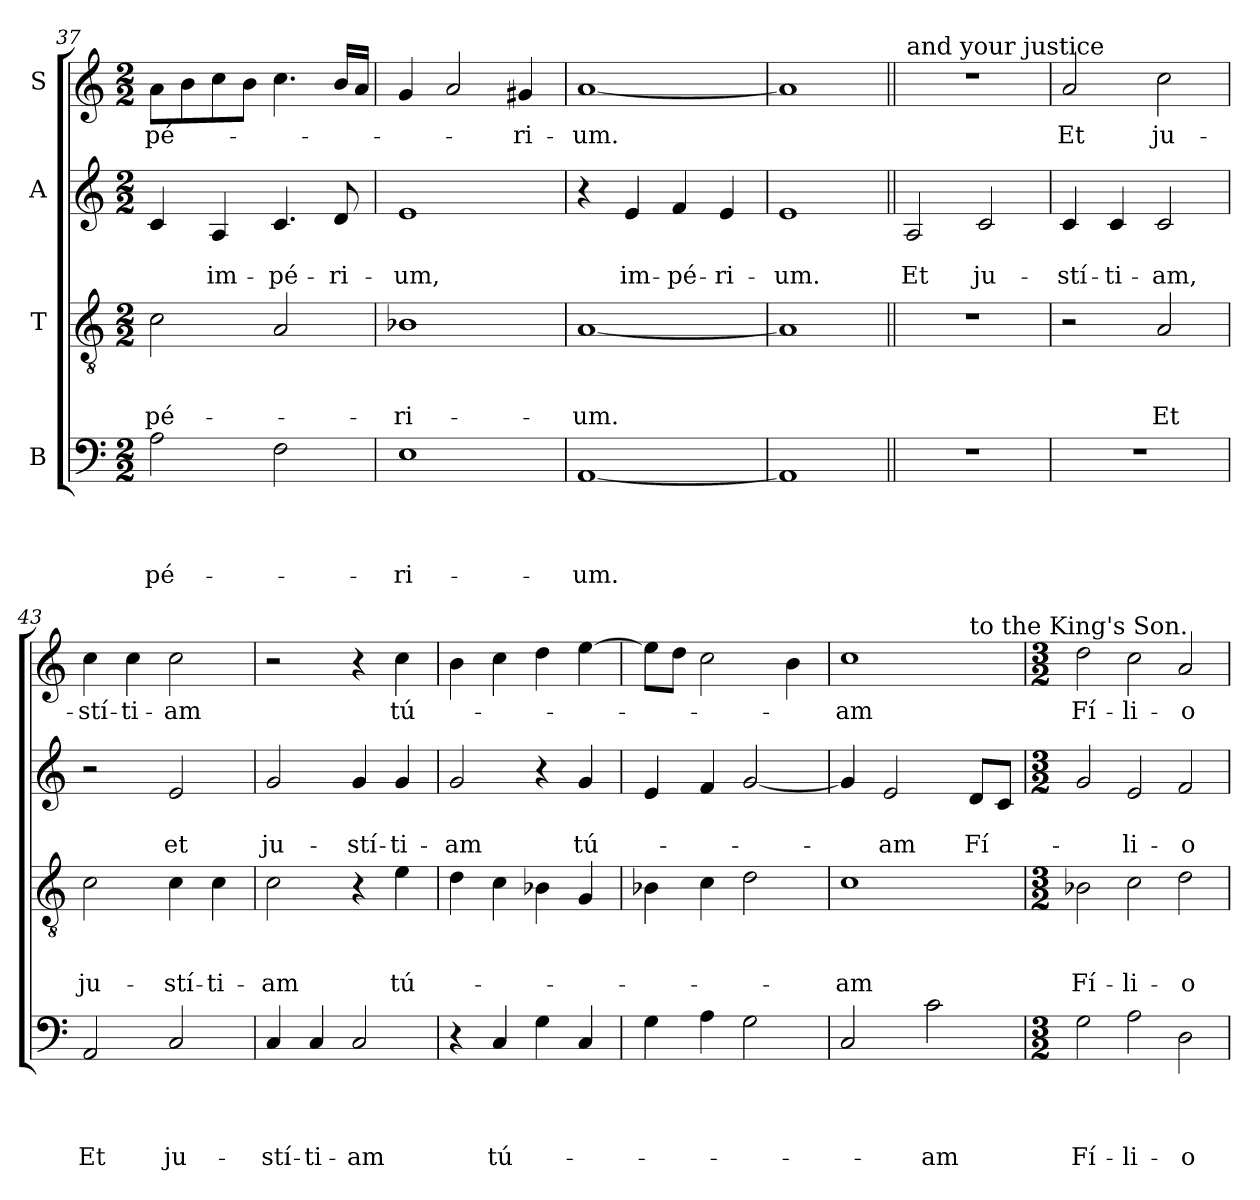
**kern	**text	**text	**text	**text	**kern	**text	**text	**text	**kern	**text	**text	**kern	**text
*part4	*part4	*part4	*part4	*part4	*part3	*part3	*part3	*part3	*part2	*part2	*part2	*part1	*part1
*staff4	*staff4	*staff4	*staff4	*staff4	*staff3	*staff3	*staff3	*staff3	*staff2	*staff2	*staff2	*staff1	*staff1
*I"B	*	*	*	*	*I"T	*	*	*	*I"A	*	*	*I"S	*
*clefF4	*	*	*	*	*clefGv2	*	*	*	*clefG2	*	*	*clefG2	*
*k[]	*	*	*	*	*k[]	*	*	*	*k[]	*	*	*k[]	*
*C:	*	*	*	*	*C:	*	*	*	*C:	*	*	*C:	*
*M2/2	*	*	*	*	*M2/2	*	*	*	*M2/2	*	*	*M2/2	*
=37	=37	=37	=37	=37	=37	=37	=37	=37	=37	=37	=37	=37	=37
!	!	!	!	!LO:LY:b	!	!	!	!LO:LY:b	!	!	!	!	!LO:LY:b
2A\	.	.	.	-pé-	2c\	.	.	-pé-	4c/	.	.	8a\L	-pé-
.	.	.	.	.	.	.	.	.	.	.	.	8b\	.
!	!	!	!	!	!	!	!	!	!	!	!LO:LY:b	!	!
.	.	.	.	.	.	.	.	.	4A/	.	im-	8cc\	.
.	.	.	.	.	.	.	.	.	.	.	.	8b\J	.
!	!	!	!	!	!	!	!	!	!	!	!LO:LY:b	!	!
2F\	.	.	.	.	2A/	.	.	.	4.c/	.	-pé-	4.cc\	.
!	!	!	!	!	!	!	!	!	!	!	!LO:LY:b	!	!
.	.	.	.	.	.	.	.	.	8d/	.	-ri-	16b/LL	.
.	.	.	.	.	.	.	.	.	.	.	.	16a/JJ	.
=38	=38	=38	=38	=38	=38	=38	=38	=38	=38	=38	=38	=38	=38
!	!	!	!	!LO:LY:b	!	!	!	!LO:LY:b	!	!	!LO:LY:b	!	!
1E	.	.	.	-ri-	1B-	.	.	-ri-	1e	.	-um,	4g/	.
.	.	.	.	.	.	.	.	.	.	.	.	2a/	.
!	!	!	!	!	!	!	!	!	!	!	!	!	!LO:LY:b
.	.	.	.	.	.	.	.	.	.	.	.	4g#i/	-ri-
=39	=39	=39	=39	=39	=39	=39	=39	=39	=39	=39	=39	=39	=39
!	!	!	!	!LO:LY:b	!	!	!	!LO:LY:b	!	!	!	!	!LO:LY:b
[1AA	.	.	.	-um.	[1A	.	.	-um.	4r	.	.	[1a	-um.
!	!	!	!	!	!	!	!	!	!	!	!LO:LY:b	!	!
.	.	.	.	.	.	.	.	.	4e/	.	im-	.	.
!	!	!	!	!	!	!	!	!	!	!	!LO:LY:b	!	!
.	.	.	.	.	.	.	.	.	4f/	.	-pé-	.	.
!	!	!	!	!	!	!	!	!	!	!	!LO:LY:b	!	!
.	.	.	.	.	.	.	.	.	4e/	.	-ri-	.	.
=40	=40	=40	=40	=40	=40	=40	=40	=40	=40	=40	=40	=40	=40
!	!	!	!	!	!	!	!	!	!	!	!LO:LY:b	!	!
1AA]	.	.	.	.	1A]	.	.	.	1e	.	-um.	1a]	.
=41||	=41||	=41||	=41||	=41||	=41||	=41||	=41||	=41||	=41||	=41||	=41||	=41||	=41||
!	!	!	!	!	!	!	!	!	!	!	!	!LO:TX:a:t=and your justice	!
!	!	!	!	!	!	!	!	!	!	!	!LO:LY:b	!	!
1r	.	.	.	.	1r	.	.	.	2A/	.	Et	1r	.
!	!	!	!	!	!	!	!	!	!	!	!LO:LY:b	!	!
.	.	.	.	.	.	.	.	.	2c/	.	ju-	.	.
!!LO:LB:g=z
=42	=42	=42	=42	=42	=42	=42	=42	=42	=42	=42	=42	=42	=42
!	!	!	!	!	!	!	!	!	!	!	!LO:LY:b	!	!LO:LY:b
1r	.	.	.	.	2r	.	.	.	4c/	.	-stí-	2a/	Et
!	!	!	!	!	!	!	!	!	!	!	!LO:LY:b	!	!
.	.	.	.	.	.	.	.	.	4c/	.	-ti-	.	.
!	!	!	!	!	!	!	!	!LO:LY:b	!	!	!LO:LY:b	!	!LO:LY:b
.	.	.	.	.	2A/	.	.	Et	2c/	.	-am,	2cc\	ju-
=43	=43	=43	=43	=43	=43	=43	=43	=43	=43	=43	=43	=43	=43
!	!	!	!	!LO:LY:b	!	!	!	!LO:LY:b	!	!	!	!	!LO:LY:b
2AA/	.	.	.	Et	2c\	.	.	ju-	2r	.	.	4cc\	-stí-
!	!	!	!	!	!	!	!	!	!	!	!	!	!LO:LY:b
.	.	.	.	.	.	.	.	.	.	.	.	4cc\	-ti-
!	!	!	!	!LO:LY:b	!	!	!	!LO:LY:b	!	!	!LO:LY:b	!	!LO:LY:b
2C/	.	.	.	ju-	4c\	.	.	-stí-	2e/	.	et	2cc\	-am
!	!	!	!	!	!	!	!	!LO:LY:b	!	!	!	!	!
.	.	.	.	.	4c\	.	.	-ti-	.	.	.	.	.
=44	=44	=44	=44	=44	=44	=44	=44	=44	=44	=44	=44	=44	=44
!	!	!	!	!LO:LY:b	!	!	!	!LO:LY:b	!	!	!LO:LY:b	!	!
4C/	.	.	.	-stí-	2c\	.	.	-am	2g/	.	ju-	2r	.
!	!	!	!	!LO:LY:b	!	!	!	!	!	!	!	!	!
4C/	.	.	.	-ti-	.	.	.	.	.	.	.	.	.
!	!	!	!	!LO:LY:b	!	!	!	!	!	!	!LO:LY:b	!	!
2C/	.	.	.	-am	4r	.	.	.	4g/	.	-stí-	4r	.
!	!	!	!	!	!	!	!	!LO:LY:b	!	!	!LO:LY:b	!	!LO:LY:b
.	.	.	.	.	4e\	.	.	tú-	4g/	.	-ti-	4cc\	tú-
=45	=45	=45	=45	=45	=45	=45	=45	=45	=45	=45	=45	=45	=45
!	!	!	!	!	!	!	!	!	!	!	!LO:LY:b	!	!
4r	.	.	.	.	4d\	.	.	.	2g/	.	-am	4b\	.
!	!	!	!	!LO:LY:b	!	!	!	!	!	!	!	!	!
4C/	.	.	.	tú-	4c\	.	.	.	.	.	.	4cc\	.
4G\	.	.	.	.	4B-\	.	.	.	4r	.	.	4dd\	.
!	!	!	!	!	!	!	!	!	!	!	!LO:LY:b	!	!
4C/	.	.	.	.	4G/	.	.	.	4g/	.	tú-	[4ee\	.
=46	=46	=46	=46	=46	=46	=46	=46	=46	=46	=46	=46	=46	=46
4G\	.	.	.	.	4B-\	.	.	.	4e/	.	.	8ee\L]	.
.	.	.	.	.	.	.	.	.	.	.	.	8dd\J	.
4A\	.	.	.	.	4c\	.	.	.	4f/	.	.	2cc\	.
2G\	.	.	.	.	2d\	.	.	.	[2g/	.	.	.	.
.	.	.	.	.	.	.	.	.	.	.	.	4b\	.
=47	=47	=47	=47	=47	=47	=47	=47	=47	=47	=47	=47	=47	=47
!	!	!	!	!	!	!	!	!LO:LY:b	!	!	!	!	!LO:LY:b
*	*	*	*	*	*	*	*	*	*	*	*	*^	*
2C/	.	.	.	.	1c	.	.	-am	4g/]	.	.	1cc	2.ryy	-am
!	!	!	!	!	!	!	!	!	!	!	!LO:LY:b	!	!	!
.	.	.	.	.	.	.	.	.	2e/	.	-am	.	.	.
!	!	!	!	!LO:LY:b	!	!	!	!	!	!	!	!	!	!
2c\	.	.	.	-am	.	.	.	.	.	.	.	.	.	.
!	!	!	!	!	!	!	!	!	!	!	!	!	!LO:TX:a:t=to the King's Son.	!
!	!	!	!	!	!	!	!	!	!	!	!LO:LY:b	!	!	!
.	.	.	.	.	.	.	.	.	8d/L	.	Fí-	.	4ryy	.
.	.	.	.	.	.	.	.	.	8c/J	.	.	.	.	.
*	*	*	*	*	*	*	*	*	*	*	*	*v	*v	*
!!LO:PB:g=z
=48	=48	=48	=48	=48	=48	=48	=48	=48	=48	=48	=48	=48	=48
*M3/2	*	*	*	*	*M3/2	*	*	*	*M3/2	*	*	*M3/2	*
*Xtuplet	*	*	*	*	*	*	*	*	*	*	*	*	*
*	*	*	*	*	*	*	*	*	*	*	*	*^	*
!	!	!	!	!LO:LY:b	!	!	!	!	!	!	!	!	!	!
*	*	*	*	*	*	*	*	*	*	*	*	*v	*v	*
*	*	*	*	*	*Xtuplet	*	*	*	*	*	*	*	*
*	*	*	*	*	*	*	*	*	*	*	*	*^	*
!	!	!	!	!	!	!	!	!LO:LY:b	!	!	!	!	!	!
*	*	*	*	*	*	*	*	*	*	*	*	*v	*v	*
*	*	*	*	*	*	*	*	*	*Xtuplet	*	*	*Xtuplet	*
*	*	*	*	*	*	*	*	*	*	*	*	*^	*
!	!	!	!	!	!	!	!	!	!	!	!	!	!	!LO:LY:b
*	*	*	*	*	*	*	*	*	*	*	*	*v	*v	*
3G\	.	.	.	Fí-	3B-\	.	.	Fí-	3g/	.	.	3dd\	Fí-
!	!	!	!	!LO:LY:b	!	!	!	!LO:LY:b	!	!	!LO:LY:b	!	!LO:LY:b
3A\	.	.	.	-li-	3c\	.	.	-li-	3e/	.	-li-	3cc\	-li-
!	!	!	!	!LO:LY:b	!	!	!	!LO:LY:b	!	!	!LO:LY:b	!	!LO:LY:b
3D\	.	.	.	-o	3d\	.	.	-o	3f/	.	-o	3a/	-o
=	=	=	=	=	=	=	=	=	=	=	=	=	=
*-	*-	*-	*-	*-	*-	*-	*-	*-	*-	*-	*-	*-	*-
